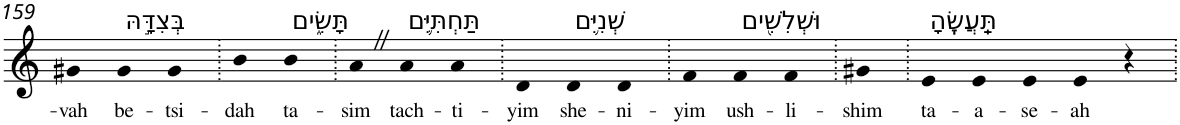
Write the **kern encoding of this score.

**kern	**text
*part1	*part1
*staff1	*staff1
*I"Piano	*
*I'Pno	*
!!LO:PB:g=z
*clefG2	*
*k[]	*
=159	=159
!	!LO:LY:b
4g#X	-vah
!LO:TX:a:t=בְּצִדָּ֣הּ	!
!	!LO:LY:b
4g#	be-
!	!LO:LY:b
4g#	-tsi-
=160.	=160.
!	!LO:LY:b
4b	-dah
!LO:TX:a:t=תָּשִׂ֑ים	!
!	!LO:LY:b
4b	ta-
=161.	=161.
!	!LO:LY:b
4aZ	-sim
!LO:TX:a:t=תַּחְתִּיִּ֛ם	!
!	!LO:LY:b
4a	tach-
!	!LO:LY:b
4a	-ti-
=162.	=162.
!	!LO:LY:b
4d	-yim
!LO:TX:a:t=שְׁנִיִּ֥ם	!
!	!LO:LY:b
4d	she-
!	!LO:LY:b
4d	-ni-
=163.	=163.
!	!LO:LY:b
4f	-yim
!LO:TX:a:t=וּשְׁלִשִׁ֖ים	!
!	!LO:LY:b
4f	ush-
!	!LO:LY:b
4f	-li-
=164.	=164.
!	!LO:LY:b
4g#X	-shim
=165.	=165.
!LO:TX:a:t=תַּֽעֲשֶֽׂהָ	!
!	!LO:LY:b
4e	ta-
!	!LO:LY:b
4e	-a-
!	!LO:LY:b
4e	-se-
!	!LO:LY:b
4e	-ah
4r	.
=.	=.
*-	*-
